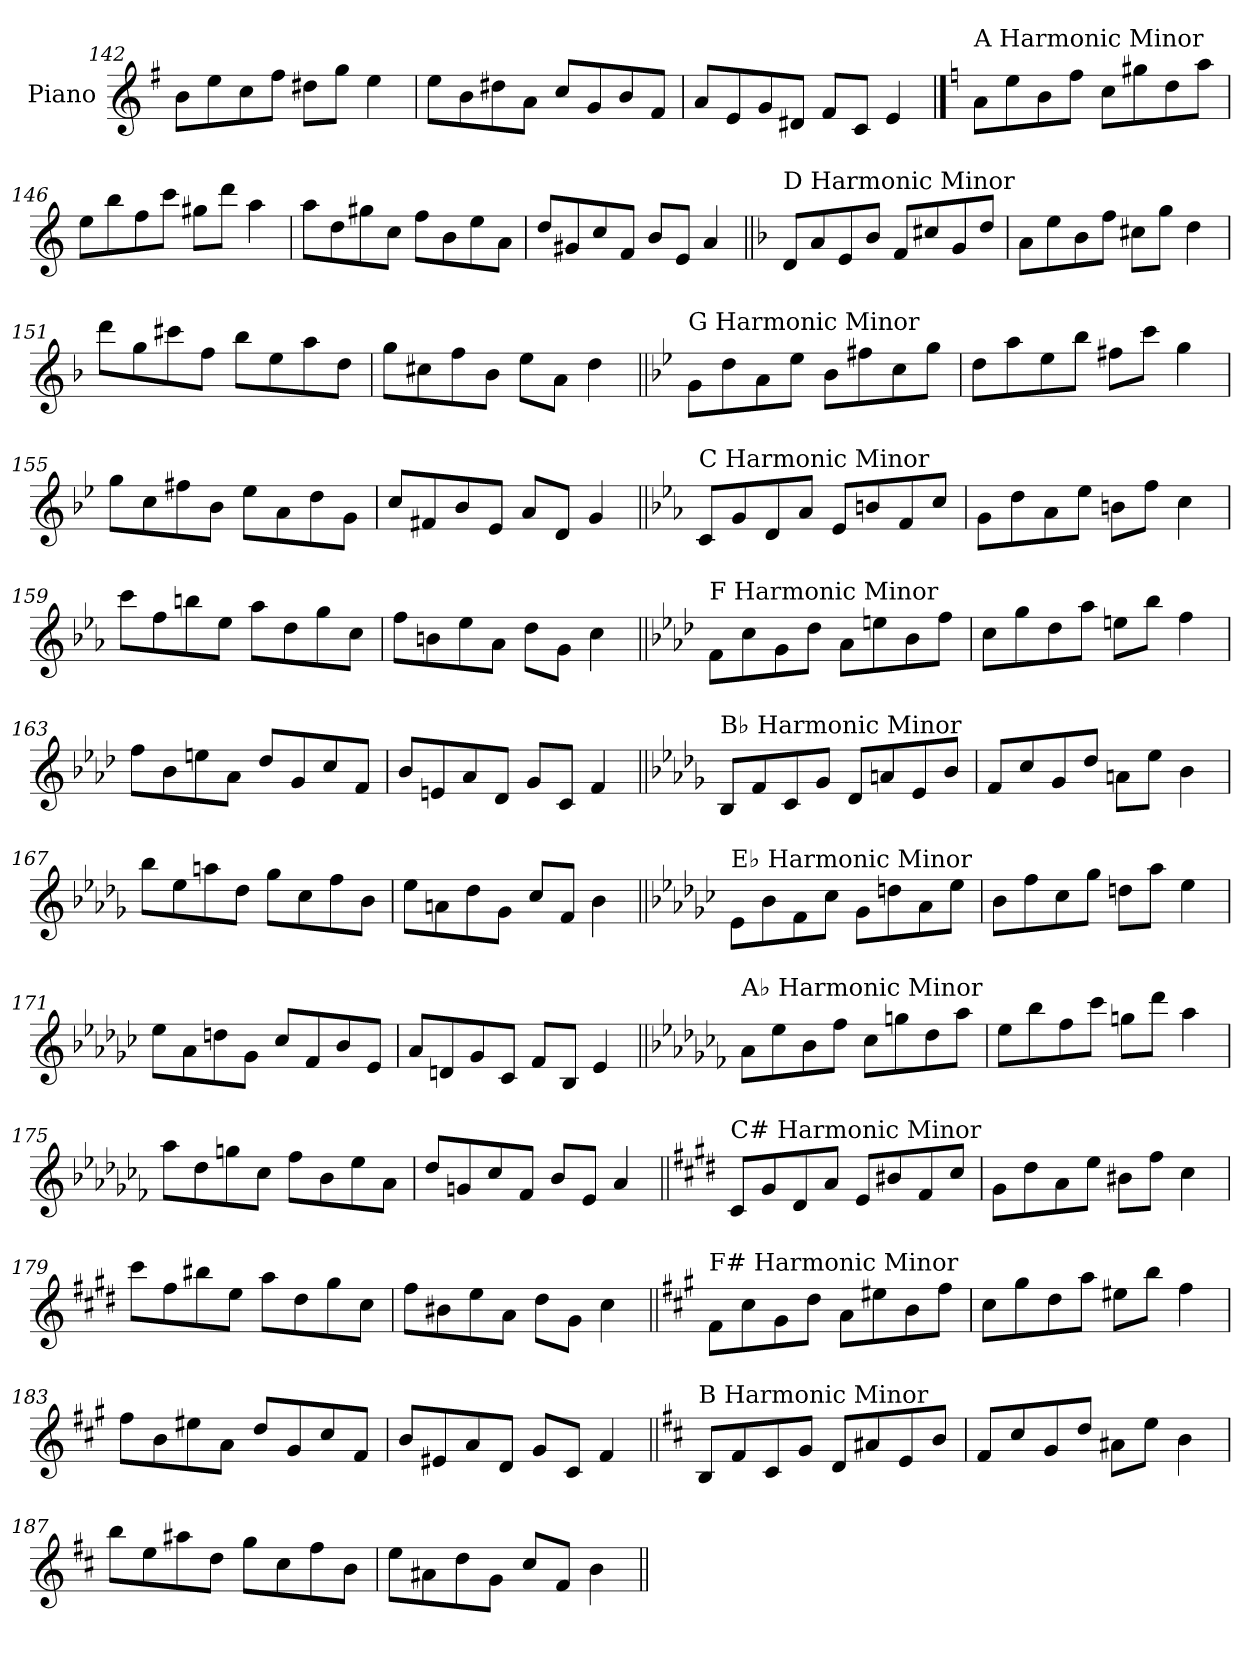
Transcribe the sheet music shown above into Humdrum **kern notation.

**kern
*part1
*staff1
*I"Piano
*I'Pno.
*clefG2
*k[f#]
=142
8b\L
8ee\
8cc\
8ff#\J
8dd#X\L
8gg\J
4ee\
=143
8ee\L
8b\
8dd#X\
8a\J
8cc/L
8g/
8b/
8f#/J
=144
8a/L
8e/
8g/
8d#X/J
8f#/L
8c/J
4e/
!!LO:PB:g=z
==145
*k[]
!LO:TX:a:t=A Harmonic Minor
8a\L
8ee\
8b\
8ff\J
8cc\L
8gg#X\
8dd\
8aa\J
=146
8ee\L
8bb\
8ff\
8ccc\J
8gg#X\L
8ddd\J
4aa\
=147
8aa\L
8dd\
8gg#X\
8cc\J
8ff\L
8b\
8ee\
8a\J
=148
8dd/L
8g#X/
8cc/
8f/J
8b/L
8e/J
4a/
!!LO:LB:g=z
=149||
*k[b-]
!LO:TX:a:t=D Harmonic Minor
8d/L
8a/
8e/
8b-/J
8f/L
8cc#X/
8g/
8dd/J
=150
8a\L
8ee\
8b-\
8ff\J
8cc#X\L
8gg\J
4dd\
=151
8ddd\L
8gg\
8ccc#X\
8ff\J
8bb-\L
8ee\
8aa\
8dd\J
=152
8gg\L
8cc#X\
8ff\
8b-\J
8ee\L
8a\J
4dd\
!!LO:LB:g=z
=153||
*k[b-e-]
!LO:TX:a:t=G Harmonic Minor
8g\L
8dd\
8a\
8ee-\J
8b-\L
8ff#X\
8cc\
8gg\J
=154
8dd\L
8aa\
8ee-\
8bb-\J
8ff#X\L
8ccc\J
4gg\
=155
8gg\L
8cc\
8ff#X\
8b-\J
8ee-\L
8a\
8dd\
8g\J
=156
8cc/L
8f#X/
8b-/
8e-/J
8a/L
8d/J
4g/
!!LO:LB:g=z
=157||
*k[b-e-a-]
!LO:TX:a:t=C Harmonic Minor
8c/L
8g/
8d/
8a-/J
8e-/L
8bn/
8f/
8cc/J
=158
8g\L
8dd\
8a-\
8ee-\J
8bn\L
8ff\J
4cc\
=159
8ccc\L
8ff\
8bbn\
8ee-\J
8aa-\L
8dd\
8gg\
8cc\J
=160
8ff\L
8bn\
8ee-\
8a-\J
8dd\L
8g\J
4cc\
!!LO:LB:g=z
=161||
*k[b-e-a-d-]
!LO:TX:a:t=F Harmonic Minor
8f\L
8cc\
8g\
8dd-\J
8a-\L
8een\
8b-\
8ff\J
=162
8cc\L
8gg\
8dd-\
8aa-\J
8een\L
8bb-\J
4ff\
=163
8ff\L
8b-\
8een\
8a-\J
8dd-/L
8g/
8cc/
8f/J
=164
8b-/L
8en/
8a-/
8d-/J
8g/L
8c/J
4f/
!!LO:LB:g=z
=165||
*k[b-e-a-d-g-]
!LO:TX:a:t=B♭ Harmonic Minor
8B-/L
8f/
8c/
8g-/J
8d-/L
8an/
8e-/
8b-/J
=166
8f/L
8cc/
8g-/
8dd-/J
8an\L
8ee-\J
4b-\
=167
8bb-\L
8ee-\
8aan\
8dd-\J
8gg-\L
8cc\
8ff\
8b-\J
=168
8ee-\L
8an\
8dd-\
8g-\J
8cc/L
8f/J
4b-\
!!LO:LB:g=z
=169||
*k[b-e-a-d-g-c-]
!LO:TX:a:t=E♭ Harmonic Minor
8e-\L
8b-\
8f\
8cc-\J
8g-\L
8ddn\
8a-\
8ee-\J
=170
8b-\L
8ff\
8cc-\
8gg-\J
8ddn\L
8aa-\J
4ee-\
=171
8ee-\L
8a-\
8ddn\
8g-\J
8cc-/L
8f/
8b-/
8e-/J
=172
8a-/L
8dn/
8g-/
8c-/J
8f/L
8B-/J
4e-/
!!LO:LB:g=z
=173||
*k[b-e-a-d-g-c-f-]
!LO:TX:a:t=A♭ Harmonic Minor
8a-\L
8ee-\
8b-\
8ff-\J
8cc-\L
8ggn\
8dd-\
8aa-\J
=174
8ee-\L
8bb-\
8ff-\
8ccc-\J
8ggn\L
8ddd-\J
4aa-\
=175
8aa-\L
8dd-\
8ggn\
8cc-\J
8ff-\L
8b-\
8ee-\
8a-\J
=176
8dd-/L
8gn/
8cc-/
8f-/J
8b-/L
8e-/J
4a-/
!!LO:LB:g=z
=177||
*k[f#c#g#d#]
!LO:TX:a:t=C# Harmonic Minor
8c#/L
8g#/
8d#/
8a/J
8e/L
8b#X/
8f#/
8cc#/J
=178
8g#\L
8dd#\
8a\
8ee\J
8b#X\L
8ff#\J
4cc#\
=179
8ccc#\L
8ff#\
8bb#X\
8ee\J
8aa\L
8dd#\
8gg#\
8cc#\J
=180
8ff#\L
8b#X\
8ee\
8a\J
8dd#\L
8g#\J
4cc#\
!!LO:LB:g=z
=181||
*k[f#c#g#]
!LO:TX:a:t=F# Harmonic Minor
8f#\L
8cc#\
8g#\
8dd\J
8a\L
8ee#X\
8b\
8ff#\J
=182
8cc#\L
8gg#\
8dd\
8aa\J
8ee#X\L
8bb\J
4ff#\
=183
8ff#\L
8b\
8ee#X\
8a\J
8dd/L
8g#/
8cc#/
8f#/J
=184
8b/L
8e#X/
8a/
8d/J
8g#/L
8c#/J
4f#/
!!LO:LB:g=z
=185||
*k[f#c#]
!LO:TX:a:t=B Harmonic Minor
8B/L
8f#/
8c#/
8g/J
8d/L
8a#X/
8e/
8b/J
=186
8f#/L
8cc#/
8g/
8dd/J
8a#X\L
8ee\J
4b\
=187
8bb\L
8ee\
8aa#X\
8dd\J
8gg\L
8cc#\
8ff#\
8b\J
=188
8ee\L
8a#X\
8dd\
8g\J
8cc#/L
8f#/J
4b\
=||
*-
